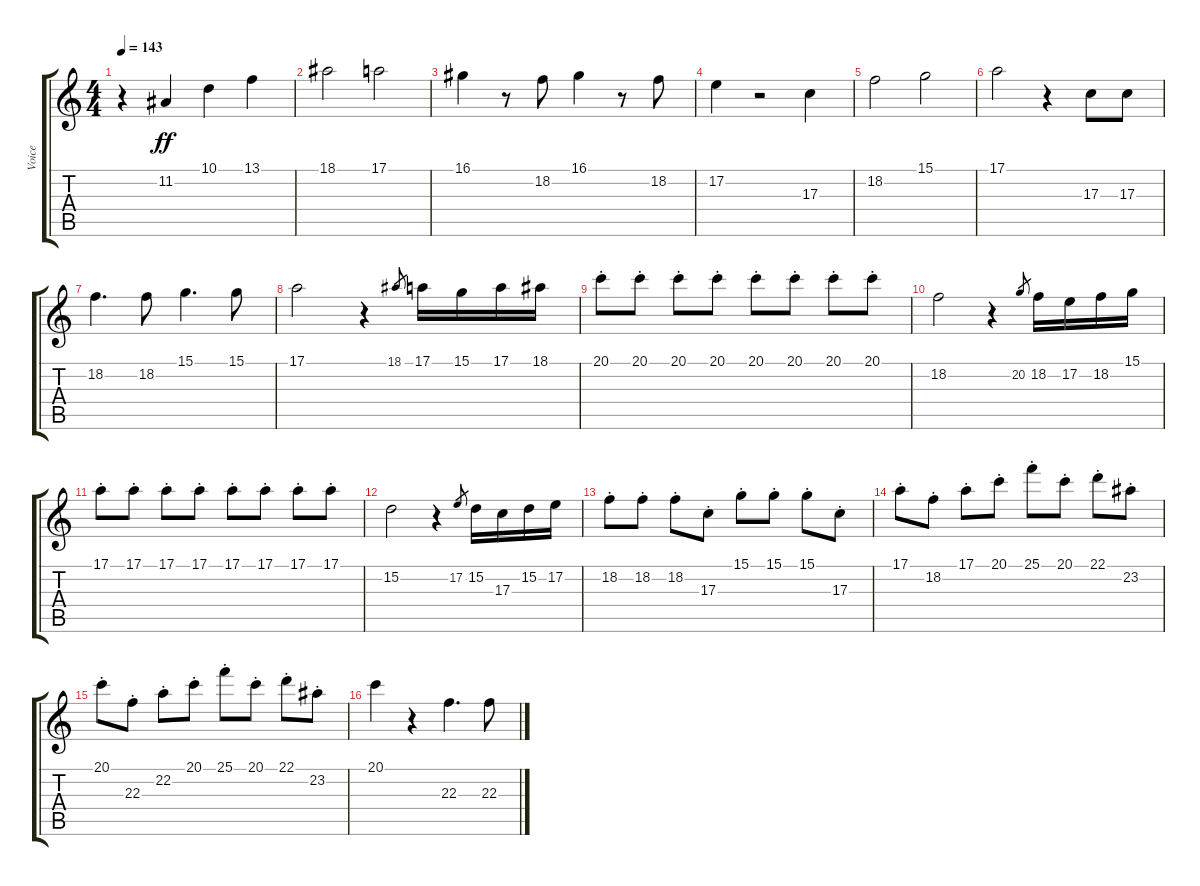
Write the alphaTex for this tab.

\track ("Voice" "Voice") {instrument piccolo}
\staff {score tabs}
\tuning (E4 B3 G3 D3 A2 E2) {hide}
\ts (4 4)
\tempo 143
\clef g2
\ks c
r.4{dy ff} 11.2.4 10.1.4 13.1.4 |
18.1.2 17.1.2 |
16.1.4 r.8 18.2.8 16.1.4 r.8 18.2.8 |
17.2.4 r.2 17.3.4 |
18.2.2 15.1.2 |
17.1.2 r.4 17.3.8 17.3.8 |
18.2.4{d} 18.2.8 15.1.4{d} 15.1.8 |
17.1.2 r.4 18.1.8{gr} 17.1.16 15.1.16 17.1.16 18.1.16 |
20.1{st}.8 20.1{st}.8 20.1{st}.8 20.1{st}.8 20.1{st}.8 20.1{st}.8 20.1{st}.8 20.1{st}.8 |
18.2.2 r.4 20.2.8{gr} 18.2.16 17.2.16 18.2.16 15.1.16 |
17.1{st}.8 17.1{st}.8 17.1{st}.8 17.1{st}.8 17.1{st}.8 17.1{st}.8 17.1{st}.8 17.1{st}.8 |
15.2.2 r.4 17.2.8{gr} 15.2.16 17.3.16 15.2.16 17.2.16 |
18.2{st}.8 18.2{st}.8 18.2{st}.8 17.3{st}.8 15.1{st}.8 15.1{st}.8 15.1{st}.8 17.3{st}.8 |
17.1{st}.8 18.2{st}.8 17.1{st}.8 20.1{st}.8 25.1{st}.8 20.1{st}.8 22.1{st}.8 23.2{st}.8 |
20.1{st}.8 22.3{st}.8 22.2{st}.8 20.1{st}.8 25.1{st}.8 20.1{st}.8 22.1{st}.8 23.2{st}.8 |
20.1.4 r.4 22.3.4{d} 22.3.8
